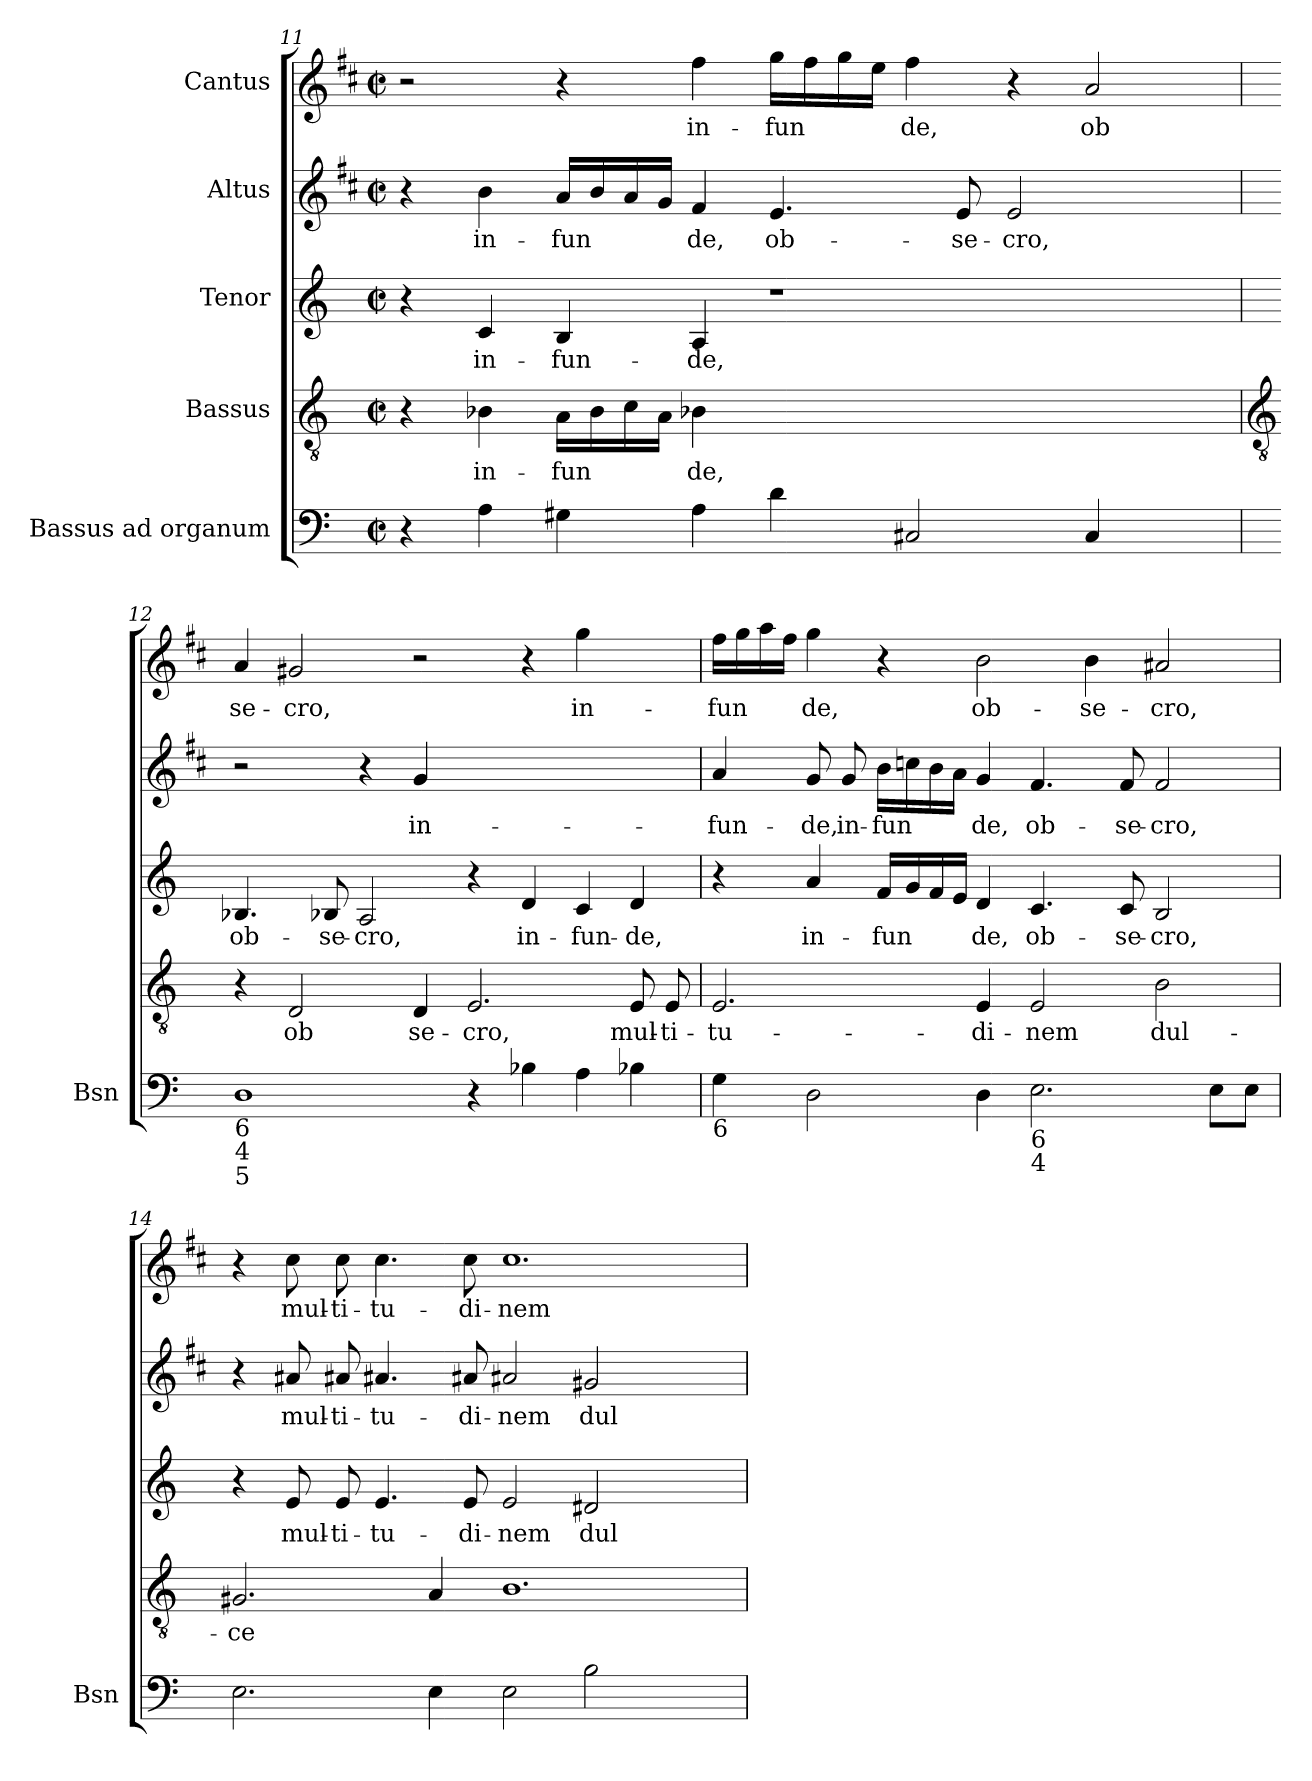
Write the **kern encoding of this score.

**kern	**kern	**text	**kern	**text	**kern	**text	**kern	**text
*part5	*part4	*part4	*part3	*part3	*part2	*part2	*part1	*part1
*staff5	*staff4	*staff4	*staff3	*staff3	*staff2	*staff2	*staff1	*staff1
*I"Bassus ad organum	*I"Bassus	*	*I"Tenor	*	*I"Altus	*	*I"Cantus	*
*I'Bsn	*	*	*	*	*	*	*	*
*clefF4	*clefGv2	*	*clefG2	*	*clefG2	*	*clefG2	*
*	*	*	*	*	*ITrd1c2	*	*ITrd1c2	*
*k[]	*k[]	*	*k[]	*	*k[]	*	*k[]	*
*C:	*C:	*	*C:	*	*C:	*	*C:	*
*M4/2	*M4/2	*	*M4/2	*	*M4/2	*	*M4/2	*
*met(c|)	*met(c|)	*	*met(c|)	*	*met(c|)	*	*met(c|)	*
=11	=11	=11	=11	=11	=11	=11	=11	=11
4r	4r	.	4r	.	4r	.	2r	.
!	!	!LO:LY:b	!	!LO:LY:b	!	!LO:LY:b	!	!
4A	4B-X	in-	4c	in-	4a	in-	.	.
!	!	!LO:LY:b	!	!LO:LY:b	!	!LO:LY:b	!	!
4G#X	16ALL	-fun	4B	-fun-	16gLL	-fun	4r	.
.	16B-	.	.	.	16a	.	.	.
.	16c	.	.	.	16g	.	.	.
.	16AJJ	.	.	.	16fJJ	.	.	.
!	!	!LO:LY:b	!	!LO:LY:b	!	!LO:LY:b	!	!LO:LY:b
4A	4B-X	de,	4A	-de,	4e	de,	4ee	in-
!	!	!	!	!	!	!LO:LY:b	!	!LO:LY:b
4d	1ryy	.	1r	.	4.d	ob-	16ffLL	-fun
.	.	.	.	.	.	.	16ee	.
.	.	.	.	.	.	.	16ff	.
.	.	.	.	.	.	.	16ddJJ	.
!	!	!	!	!	!	!	!	!LO:LY:b
2C#X	.	.	.	.	.	.	4ee	de,
!	!	!	!	!	!	!LO:LY:b	!	!
.	.	.	.	.	8d	-se-	.	.
!	!	!	!	!	!	!LO:LY:b	!	!
.	.	.	.	.	2d	-cro,	4r	.
!	!	!	!	!	!	!	!	!LO:LY:b
4C#	.	.	.	.	.	.	2g	ob
4ryy	4ryy	.	4ryy	.	4ryy	.	.	.
!!LO:LB:g=z
=12	=12	=12	=12	=12	=12	=12	=12	=12
*	*clefGv2	*	*	*	*	*	*	*
!LO:TX:b:t=6\n4	!	!	!	!	!	!	!	!
!LO:TX:b:t=5	!	!	!	!	!	!	!	!
!	!	!	!	!LO:LY:b	!	!	!	!LO:LY:b
1D	4r	.	4.B-X	ob-	2r	.	4g	se-
!	!	!LO:LY:b	!	!	!	!	!	!LO:LY:b
.	2D	ob	.	.	.	.	2f#X	-cro,
!	!	!	!	!LO:LY:b	!	!	!	!
.	.	.	8B-X	-se-	.	.	.	.
!	!	!	!	!LO:LY:b	!	!	!	!
.	.	.	2A	-cro,	4r	.	.	.
!	!	!LO:LY:b	!	!	!	!LO:LY:b	!	!
.	4D	se-	.	.	4f	in-	2r	.
!	!	!LO:LY:b	!	!	!	!	!	!
4r	2.E	-cro,	4r	.	1ryy	.	.	.
!	!	!	!	!LO:LY:b	!	!	!	!
4B-X	.	.	4d	in-	.	.	4r	.
!	!	!	!	!LO:LY:b	!	!	!	!LO:LY:b
4A	.	.	4c	-fun-	.	.	4ff	in-
!	!	!LO:LY:b	!	!LO:LY:b	!	!	!	!
4B-X	8E	mul-	4d	-de,	.	.	4ryy	.
!	!	!LO:LY:b	!	!	!	!	!	!
.	8E	-ti-	.	.	.	.	.	.
!!LO:LB:g=z
=13	=13	=13	=13	=13	=13	=13	=13	=13
!LO:TX:b:t=6	!	!	!	!	!	!	!	!
!	!	!LO:LY:b	!	!	!	!LO:LY:b	!	!LO:LY:b
4G	2.E	-tu-	4r	.	4g	-fun-	16eeLL	-fun
.	.	.	.	.	.	.	16ff	.
.	.	.	.	.	.	.	16gg	.
.	.	.	.	.	.	.	16eeJJ	.
!	!	!	!	!LO:LY:b	!	!LO:LY:b	!	!LO:LY:b
2D	.	.	4a	in-	8f	-de,	4ff	de,
!	!	!	!	!	!	!LO:LY:b	!	!
.	.	.	.	.	8f	in-	.	.
!	!	!	!	!LO:LY:b	!	!LO:LY:b	!	!
.	.	.	16fLL	-fun	16aLL	-fun	4r	.
.	.	.	16g	.	16b-X	.	.	.
.	.	.	16f	.	16a	.	.	.
.	.	.	16eJJ	.	16gJJ	.	.	.
!	!	!LO:LY:b	!	!LO:LY:b	!	!LO:LY:b	!	!LO:LY:b
4D	4E	-di-	4d	de,	4f	de,	2a	ob-
!LO:TX:b:t=6\n4	!	!	!	!	!	!	!	!
!	!	!LO:LY:b	!	!LO:LY:b	!	!LO:LY:b	!	!
2.E	2E	-nem	4.c	ob-	4.e	ob-	.	.
!	!	!	!	!	!	!	!	!LO:LY:b
.	.	.	.	.	.	.	4a	-se-
!	!	!	!	!LO:LY:b	!	!LO:LY:b	!	!
.	.	.	8c	-se-	8e	-se-	.	.
!	!	!LO:LY:b	!	!LO:LY:b	!	!LO:LY:b	!	!LO:LY:b
.	2B	dul-	2B	-cro,	2e	-cro,	2g#X	-cro,
8EL	.	.	.	.	.	.	.	.
8EJ	.	.	.	.	.	.	.	.
=14	=14	=14	=14	=14	=14	=14	=14	=14
!	!	!LO:LY:b	!	!	!	!	!	!
2.E	2.G#X	-ce	4r	.	4r	.	4r	.
!	!	!	!	!LO:LY:b	!	!LO:LY:b	!	!LO:LY:b
.	.	.	8e	mul-	8g#X	mul-	8b	mul-
!	!	!	!	!LO:LY:b	!	!LO:LY:b	!	!LO:LY:b
.	.	.	8e	-ti-	8g#X	-ti-	8b	-ti-
!	!	!	!	!LO:LY:b	!	!LO:LY:b	!	!LO:LY:b
.	.	.	4.e	-tu-	4.g#X	-tu-	4.b	-tu-
4E	4A	.	.	.	.	.	.	.
!	!	!	!	!LO:LY:b	!	!LO:LY:b	!	!LO:LY:b
.	.	.	8e	-di-	8g#X	-di-	8b	-di-
!	!	!	!	!LO:LY:b	!	!LO:LY:b	!	!LO:LY:b
2E	1.B	.	2e	-nem	2g#X	-nem	1.b	-nem
!	!	!	!	!LO:LY:b	!	!LO:LY:b	!	!
2B	.	.	2d#X	dul-	2f#X	dul-	.	.
2ryy	.	.	2ryy	.	2ryy	.	.	.
=	=	=	=	=	=	=	=	=
*-	*-	*-	*-	*-	*-	*-	*-	*-
